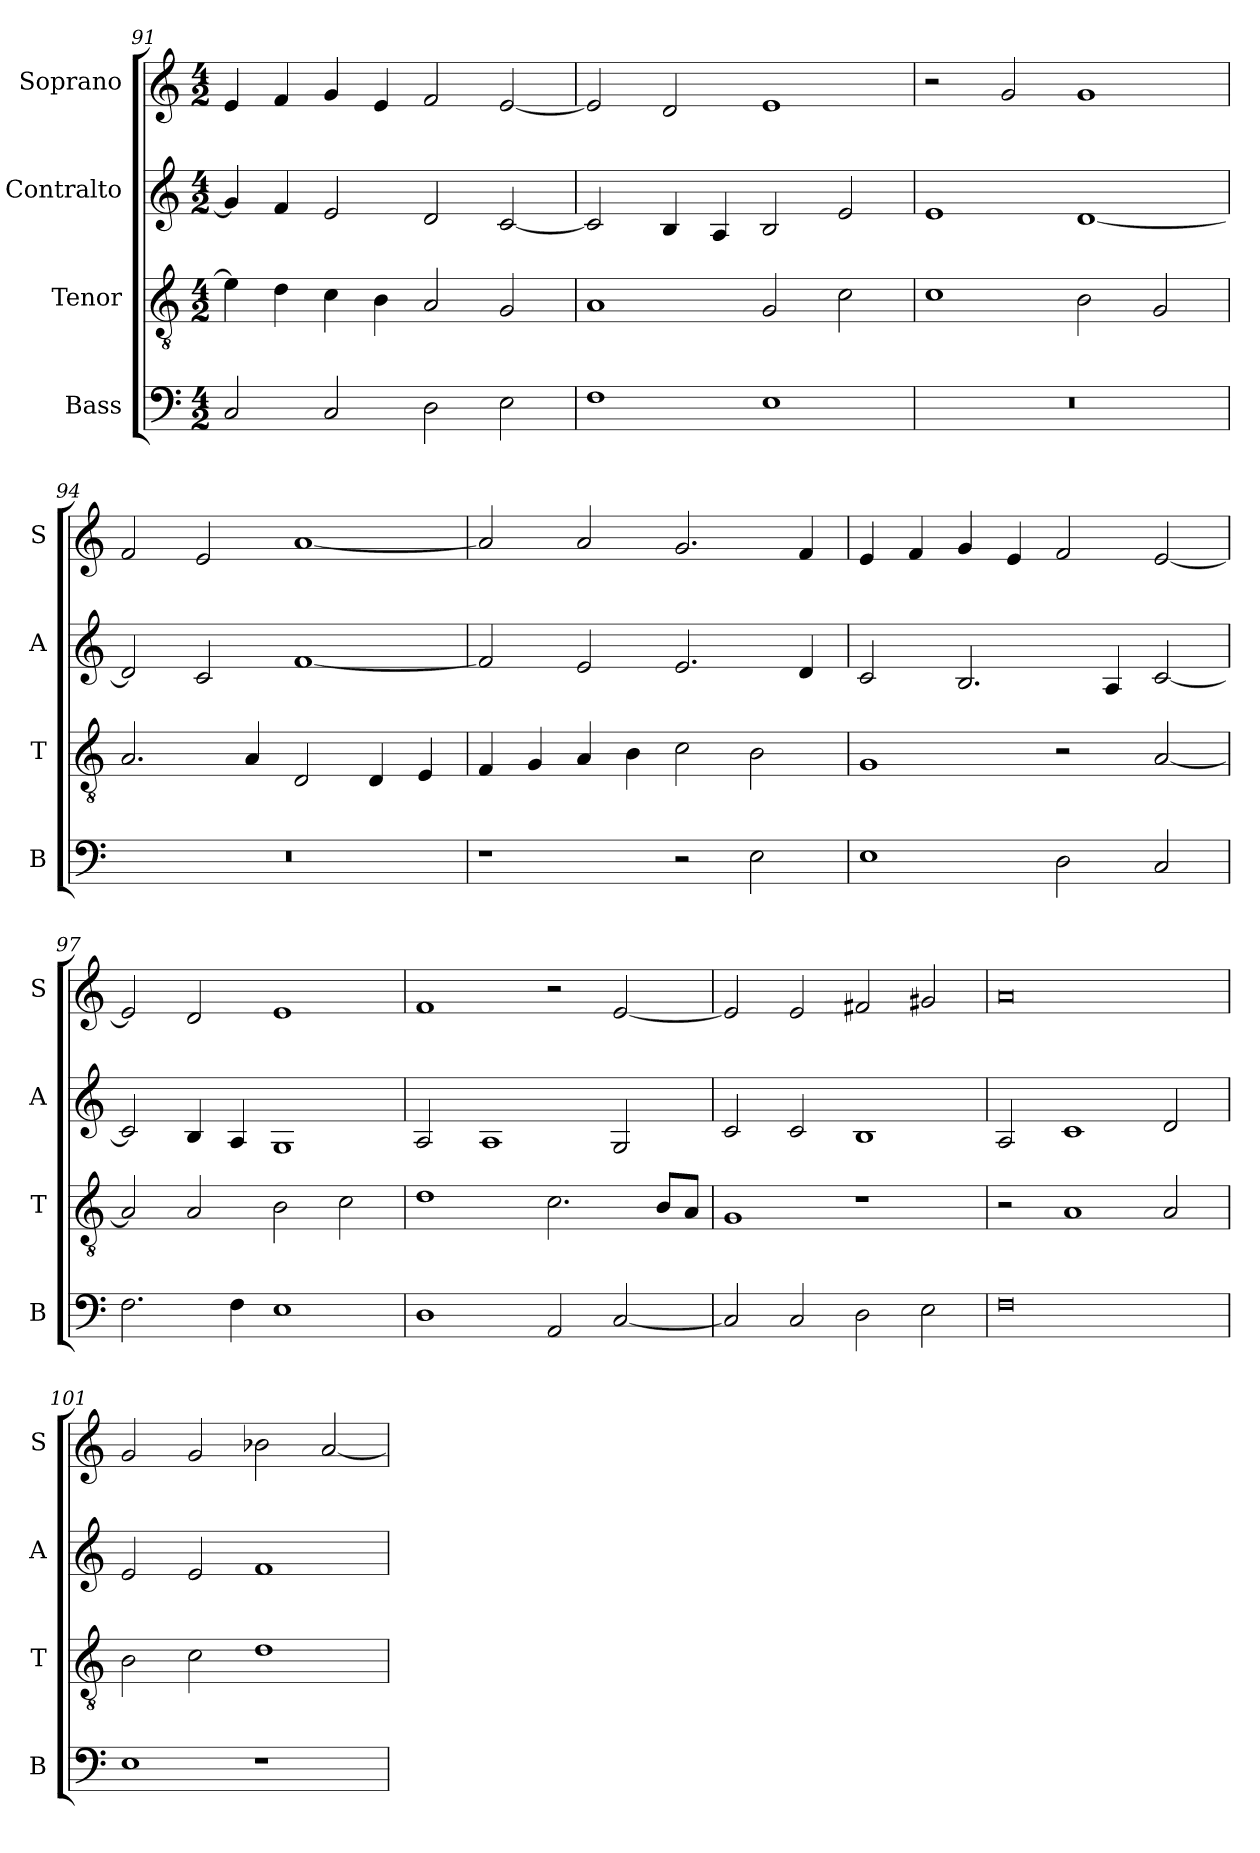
**kern	**kern	**kern	**kern
*part4	*part3	*part2	*part1
*staff4	*staff3	*staff2	*staff1
*I"Bass	*I"Tenor	*I"Contralto	*I"Soprano
*I'B	*I'T	*I'A	*I'S
*clefF4	*clefGv2	*clefG2	*clefG2
*k[]	*k[]	*k[]	*k[]
*A:aeo	*A:aeo	*A:aeo	*A:aeo
*M4/2	*M4/2	*M4/2	*M4/2
=91	=91	=91	=91
2C	4e]	4g]	4e
.	4d	4f	4f
2C	4c	2e	4g
.	4B	.	4e
2D	2A	2d	2f
2E	2G	[2c	[2e
=92	=92	=92	=92
1F	1A	2c]	2e]
.	.	4B	2d
.	.	4A	.
1E	2G	2B	1e
.	2c	2e	.
=93	=93	=93	=93
0r	1c	1e	2r
.	.	.	2g
.	2B	[1d	1g
.	2G	.	.
=94	=94	=94	=94
0r	2.A	2d]	2f
.	.	2c	2e
.	4A	.	.
.	2D	[1f	[1a
.	4D	.	.
.	4E	.	.
=95	=95	=95	=95
1r	4F	2f]	2a]
.	4G	.	.
.	4A	2e	2a
.	4B	.	.
2r	2c	2.e	2.g
2E	2B	.	.
.	.	4d	4f
=96	=96	=96	=96
1E	1G	2c	4e
.	.	.	4f
.	.	2.B	4g
.	.	.	4e
2D	2r	.	2f
.	.	4A	.
2C	[2A	[2c	[2e
=97	=97	=97	=97
2.F	2A]	2c]	2e]
.	2A	4B	2d
4F	.	4A	.
1E	2B	1G	1e
.	2c	.	.
=98	=98	=98	=98
1D	1d	2A	1f
.	.	1A	.
2AA	2.c	.	2r
[2C	.	2G	[2e
.	8B/L	.	.
.	8A/J	.	.
=99	=99	=99	=99
2C]	1G	2c	2e]
2C	.	2c	2e
2D	1r	1B	2f#X
2E	.	.	2g#X
=100	=100	=100	=100
0F	2r	2A	0a
.	1A	1c	.
.	2A	2d	.
=101	=101	=101	=101
1E	2B	2e	2g
.	2c	2e	2g
1r	1d	1f	2b-X
.	.	.	[2a
=	=	=	=
*-	*-	*-	*-
